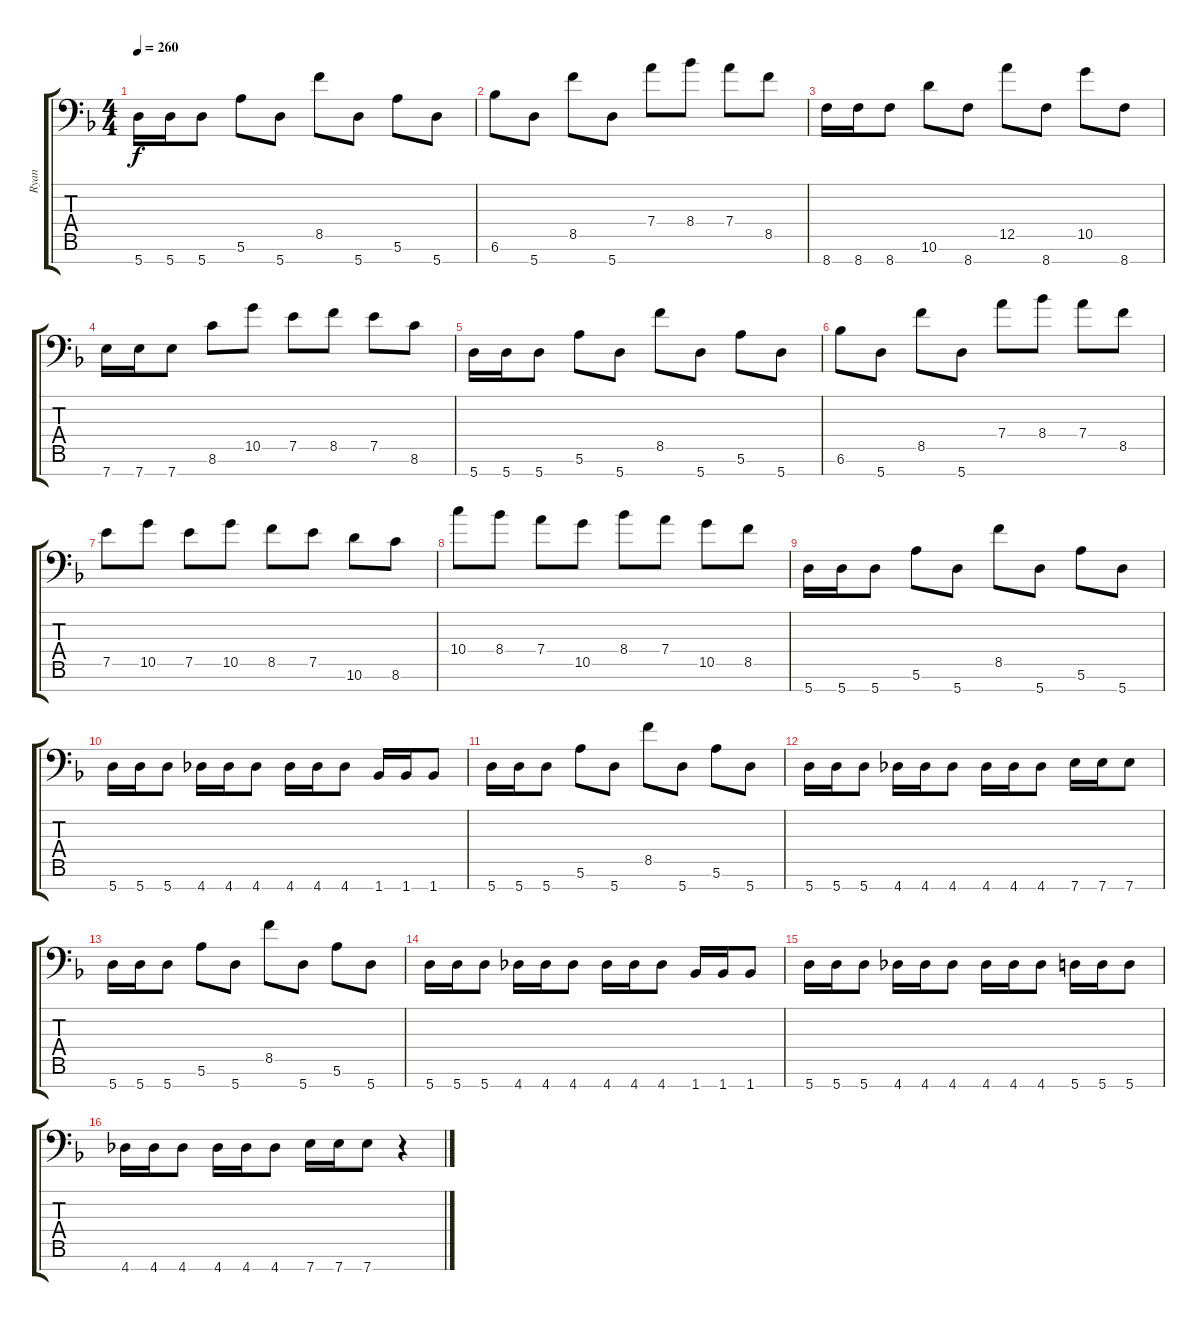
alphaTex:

\track ("Ryan" "Ryan") {instrument acousticguitarsteel}
\staff {score tabs}
\tuning (E4 B3 Gb3 D3 A2 E2 A1) {hide}
\ts (4 4)
\tempo 260
\clef f4
\ks dminor
5.7.16{dy f} 5.7.16 5.7.8 5.6.8 5.7.8 8.5.8 5.7.8 5.6.8 5.7.8 |
6.6.8 5.7.8 8.5.8 5.7.8 7.4.8 8.4.8 7.4.8 8.5.8 |
8.7.16 8.7.16 8.7.8 10.6.8 8.7.8 12.5.8 8.7.8 10.5.8 8.7.8 |
7.7.16 7.7.16 7.7.8 8.6.8 10.5.8 7.5.8 8.5.8 7.5.8 8.6.8 |
5.7.16 5.7.16 5.7.8 5.6.8 5.7.8 8.5.8 5.7.8 5.6.8 5.7.8 |
6.6.8 5.7.8 8.5.8 5.7.8 7.4.8 8.4.8 7.4.8 8.5.8 |
7.5.8 10.5.8 7.5.8 10.5.8 8.5.8 7.5.8 10.6.8 8.6.8 |
10.4.8 8.4.8 7.4.8 10.5.8 8.4.8 7.4.8 10.5.8 8.5.8 |
5.7.16 5.7.16 5.7.8 5.6.8 5.7.8 8.5.8 5.7.8 5.6.8 5.7.8 |
5.7.16 5.7.16 5.7.8 4.7.16 4.7.16 4.7.8 4.7.16 4.7.16 4.7.8 1.7.16 1.7.16 1.7.8 |
5.7.16 5.7.16 5.7.8 5.6.8 5.7.8 8.5.8 5.7.8 5.6.8 5.7.8 |
5.7.16 5.7.16 5.7.8 4.7.16 4.7.16 4.7.8 4.7.16 4.7.16 4.7.8 7.7.16 7.7.16 7.7.8 |
5.7.16 5.7.16 5.7.8 5.6.8 5.7.8 8.5.8 5.7.8 5.6.8 5.7.8 |
5.7.16 5.7.16 5.7.8 4.7.16 4.7.16 4.7.8 4.7.16 4.7.16 4.7.8 1.7.16 1.7.16 1.7.8 |
5.7.16 5.7.16 5.7.8 4.7.16 4.7.16 4.7.8 4.7.16 4.7.16 4.7.8 5.7.16 5.7.16 5.7.8 |
4.7.16 4.7.16 4.7.8 4.7.16 4.7.16 4.7.8 7.7.16 7.7.16 7.7.8 r.4
